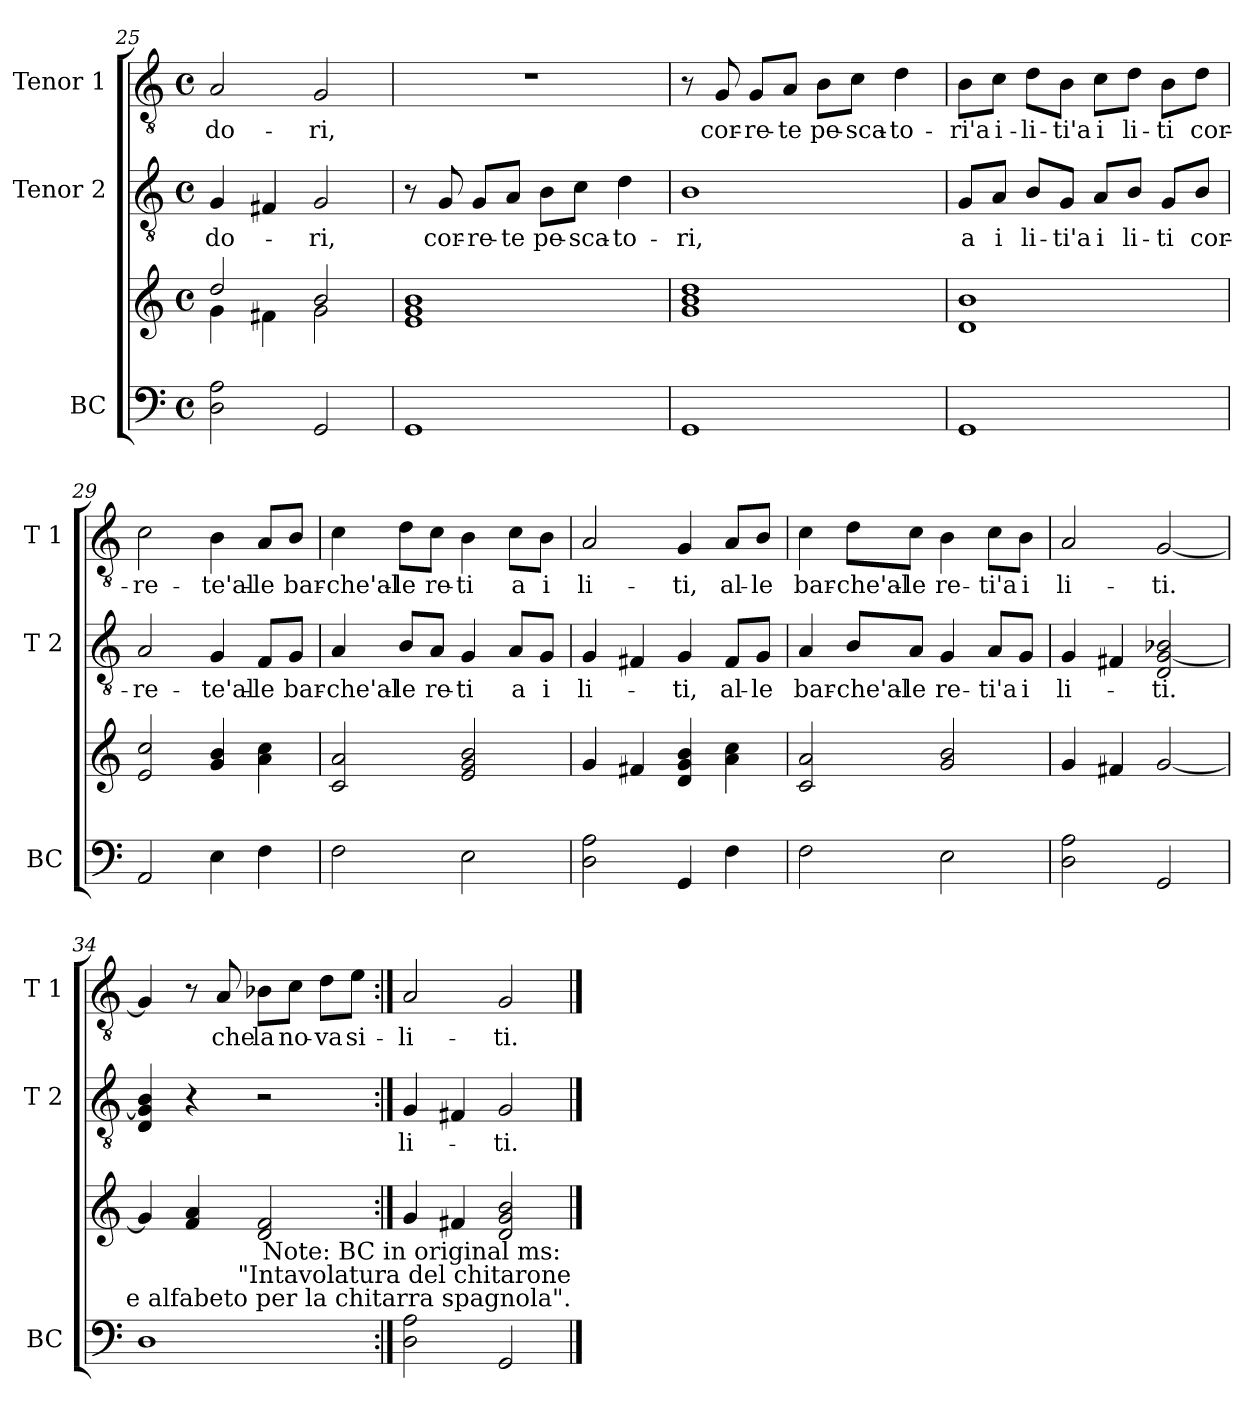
**kern	**kern	**kern	**text	**kern	**text
*part3	*part3	*part2	*part2	*part1	*part1
*staff4	*staff3	*staff2	*staff2	*staff1	*staff1
*I"BC	*	*I"Tenor 2	*	*I"Tenor 1	*
*I'BC	*	*I'T 2	*	*I'T 1	*
!!LO:PB:g=z
*clefF4	*clefG2	*clefGv2	*	*clefGv2	*
*k[]	*k[]	*k[]	*	*k[]	*
*C:	*C:	*C:	*	*C:	*
*M4/4	*M4/4	*M4/4	*	*M4/4	*
*met(c)	*met(c)	*met(c)	*	*met(c)	*
=25	=25	=25	=25	=25	=25
*	*^	*	*	*	*
2D\ 2A\	2dd/	4g\	4G/	-do-	2A/	-do-
.	.	4f#X\	4F#X/	.	.	.
2GG/	2b/	2g\	2G/	-ri,	2G/	-ri,
*	*v	*v	*	*	*	*
=26	=26	=26	=26	=26	=26
1GG	1e 1g 1b	8r	.	1r	.
.	.	8G/	cor-	.	.
.	.	8G/L	-re-	.	.
.	.	8A/J	-te	.	.
.	.	8B\L	pe-	.	.
.	.	8c\J	-sca-	.	.
.	.	4d\	-to-	.	.
=27	=27	=27	=27	=27	=27
1GG	1g 1b 1dd	1B	-ri,	8r	.
.	.	.	.	8G/	cor-
.	.	.	.	8G/L	-re-
.	.	.	.	8A/J	-te
.	.	.	.	8B\L	pe-
.	.	.	.	8c\J	-sca-
.	.	.	.	4d\	-to-
=28	=28	=28	=28	=28	=28
1GG	1d 1b	8G/L	a	8B\L	-ri'a
.	.	8A/J	i	8c\J	i-
.	.	8B/L	li-	8d\L	-li-
.	.	8G/J	-ti'a	8B\J	-ti'a
.	.	8A/L	i	8c\L	i
.	.	8B/J	li-	8d\J	li-
.	.	8G/L	-ti	8B\L	-ti
.	.	8B/J	cor-	8d\J	cor-
!!LO:LB:g=z
=29	=29	=29	=29	=29	=29
2AA/	2e/ 2cc/	2A/	-re-	2c\	-re-
4E\	4g/ 4b/	4G/	-te'al-	4B\	-te'al-
4F\	4a\ 4cc\	8F/L	-le	8A/L	-le
.	.	8G/J	bar-	8B/J	bar-
=30	=30	=30	=30	=30	=30
2F\	2c/ 2a/	4A/	-che'al-	4c\	-che'al-
.	.	8B/L	-le	8d\L	-le
.	.	8A/J	re-	8c\J	re-
2E\	2e/ 2g/ 2b/	4G/	-ti	4B\	-ti
.	.	8A/L	a	8c\L	a
.	.	8G/J	i	8B\J	i
=31	=31	=31	=31	=31	=31
2D\ 2A\	4g/	4G/	li-	2A/	li-
.	4f#X/	4F#X/	.	.	.
4GG/	4d/ 4g/ 4b/	4G/	-ti,	4G/	-ti,
4F\	4a\ 4cc\	8F#/L	al-	8A/L	al-
.	.	8G/J	-le	8B/J	-le
=32	=32	=32	=32	=32	=32
2F\	2c/ 2a/	4A/	bar-	4c\	bar-
.	.	8B/L	-che'al-	8d\L	-che'al-
.	.	8A/J	-le	8c\J	-le
2E\	2g/ 2b/	4G/	re-	4B\	re-
.	.	8A/L	-ti'a	8c\L	-ti'a
.	.	8G/J	i	8B\J	i
!!LO:LB:g=z
=33	=33	=33	=33	=33	=33
2D\ 2A\	4g/	4G/	li-	2A/	li-
.	4f#X/	4F#X/	.	.	.
2GG/	[2g/	2D/ [2G/ 2B-X/	-ti.	[2G/	-ti.
=34	=34	=34	=34	=34	=34
1D	4g/]	4D/ 4G/] 4B/	.	4G/]	.
.	4f/ 4a/	4r	.	8r	.
.	.	.	.	8A/	che
.	2d/ 2f/	2r	.	8B-X\L	la
.	.	.	.	8c\J	no-
.	.	.	.	8d\L	-va
.	.	.	.	8e\J	si-
=35:|!	=35:|!	=35:|!	=35:|!	=35:|!	=35:|!
2D\ 2A\	4g/	4G/	li-	2A/	-li-
.	4f#X/	4F#X/	.	.	.
2GG/	2d/ 2g/ 2b/	2G/	-ti.	2G/	-ti.
!	!LO:TX:b:t=Note&colon; BC in original ms&colon; \n"Intavolatura del chitarone\ne alfabeto per la chitarra spagnola".	!	!	!	!
==	==	==	==	==	==
*-	*-	*-	*-	*-	*-
